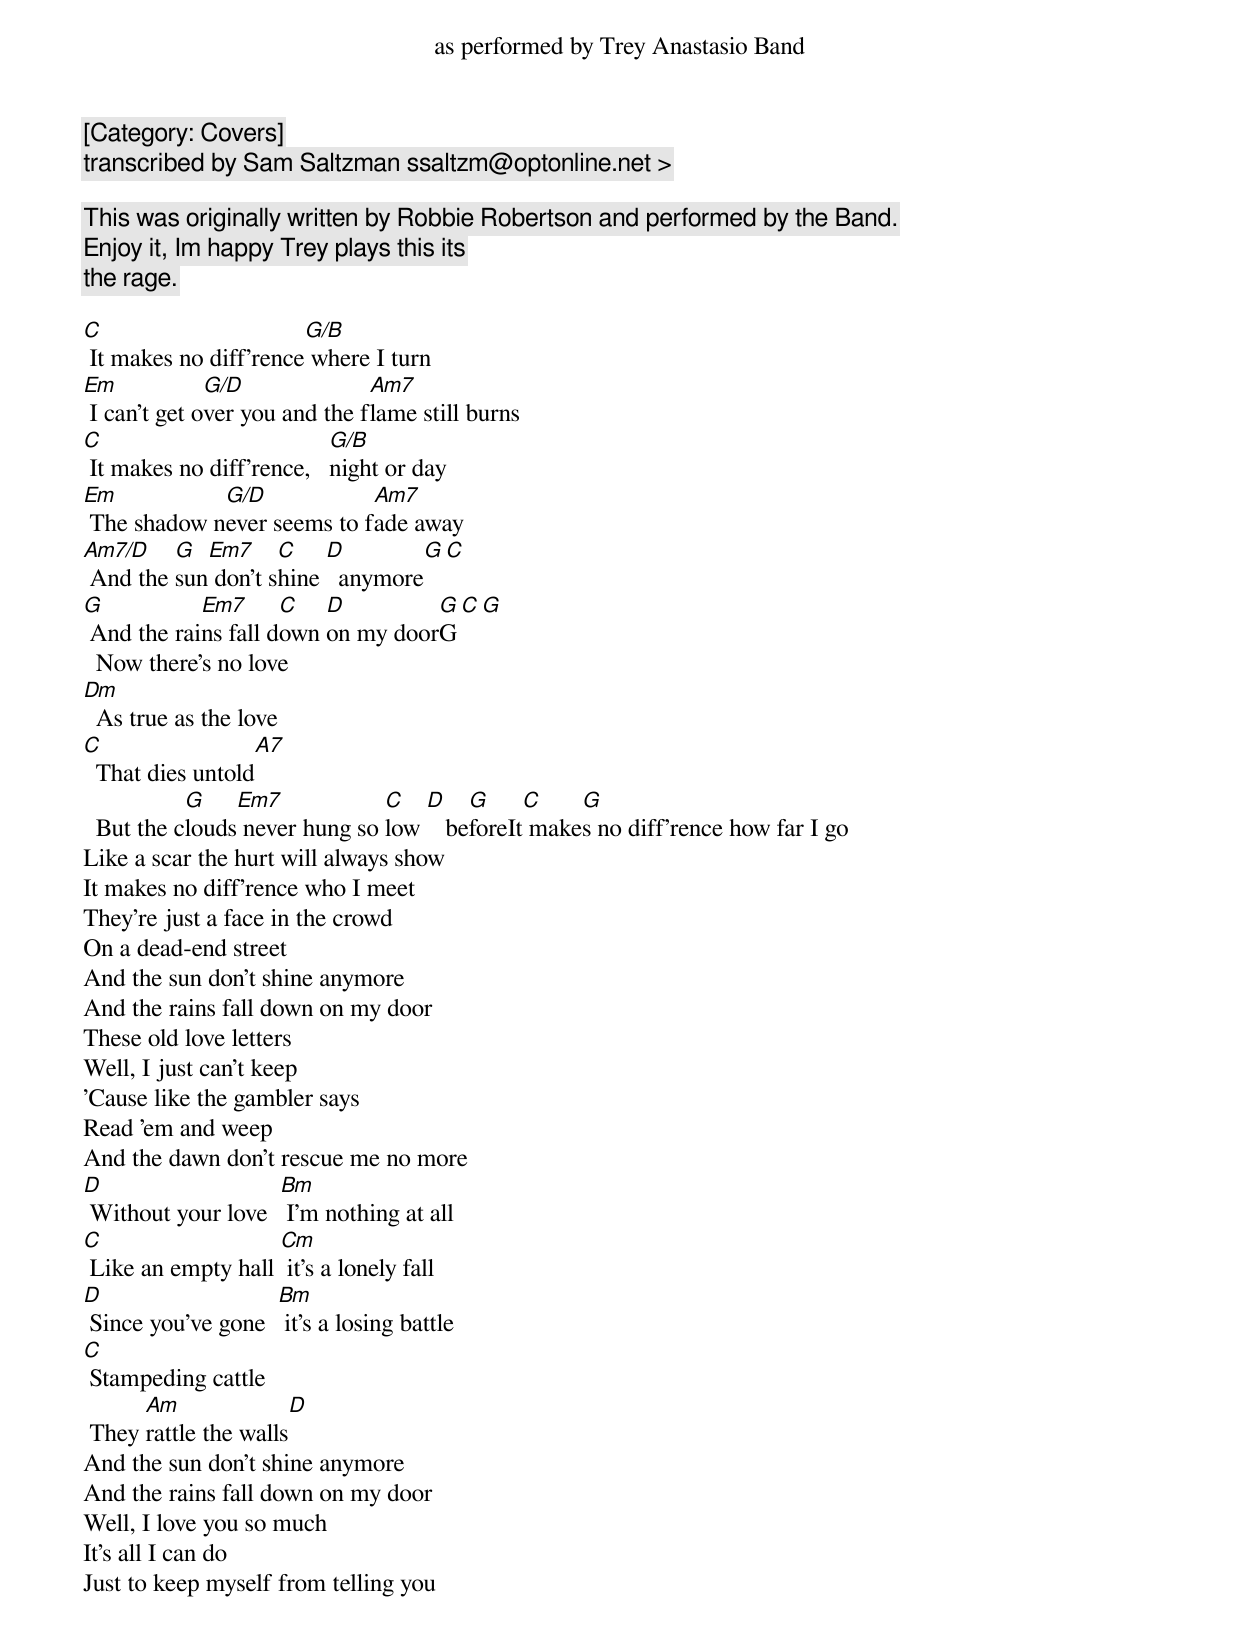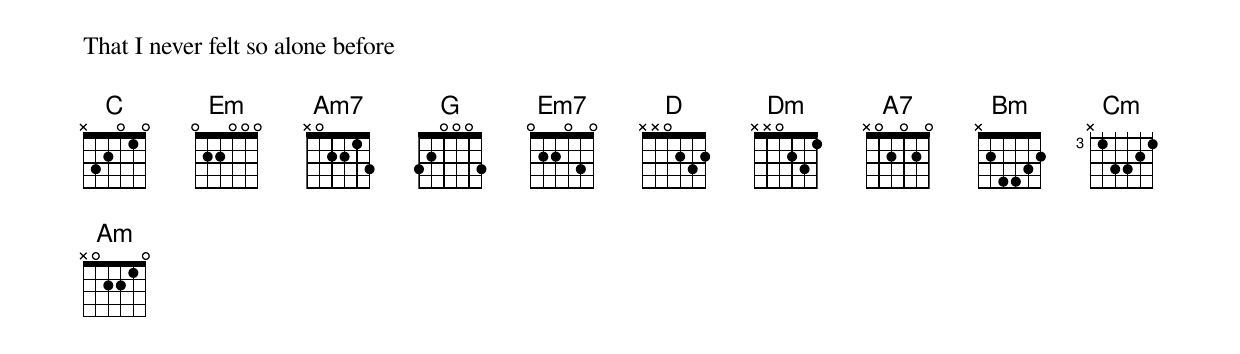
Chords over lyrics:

[[Category: Covers]]
<pre>
as performed by Trey Anastasio Band
transcribed by Sam Saltzman ssaltzm@optonline.net >

This was originally written by Robbie Robertson and performed by the Band.
Enjoy it, Im happy Trey plays this its
the rage.

C                      G/B
 It makes no diff'rence where I turn
Em            G/D              Am7
 I can't get over you and the flame still burns
C                          G/B
 It makes no diff'rence,   night or day
Em           G/D            Am7
 The shadow never seems to fade away
Am7/D    G  Em7     C    D         G   C
 And the sun don't shine   anymore
G           Em7      C   D         G   C    G
 And the rains fall down on my doorG
  Now there's no love
Dm
  As true as the love
C                     A7
  That dies untold
           G    Em7            C   D    G     C    G
  But the clouds never hung so low    beforeIt makes no diff'rence how far I go
Like a scar the hurt will always show
It makes no diff'rence who I meet
They're just a face in the crowd
On a dead-end street
And the sun don't shine anymore
And the rains fall down on my door
These old love letters
Well, I just can't keep
'Cause like the gambler says
Read 'em and weep
And the dawn don't rescue me no more
D                   Bm
 Without your love   I'm nothing at all
C                   Cm
 Like an empty hall  it's a lonely fall
D                   Bm
 Since you've gone   it's a losing battle
C
 Stampeding cattle
      Am              D
 They rattle the walls
And the sun don't shine anymore
And the rains fall down on my door
Well, I love you so much
It's all I can do
Just to keep myself from telling you
That I never felt so alone before
</pre>
